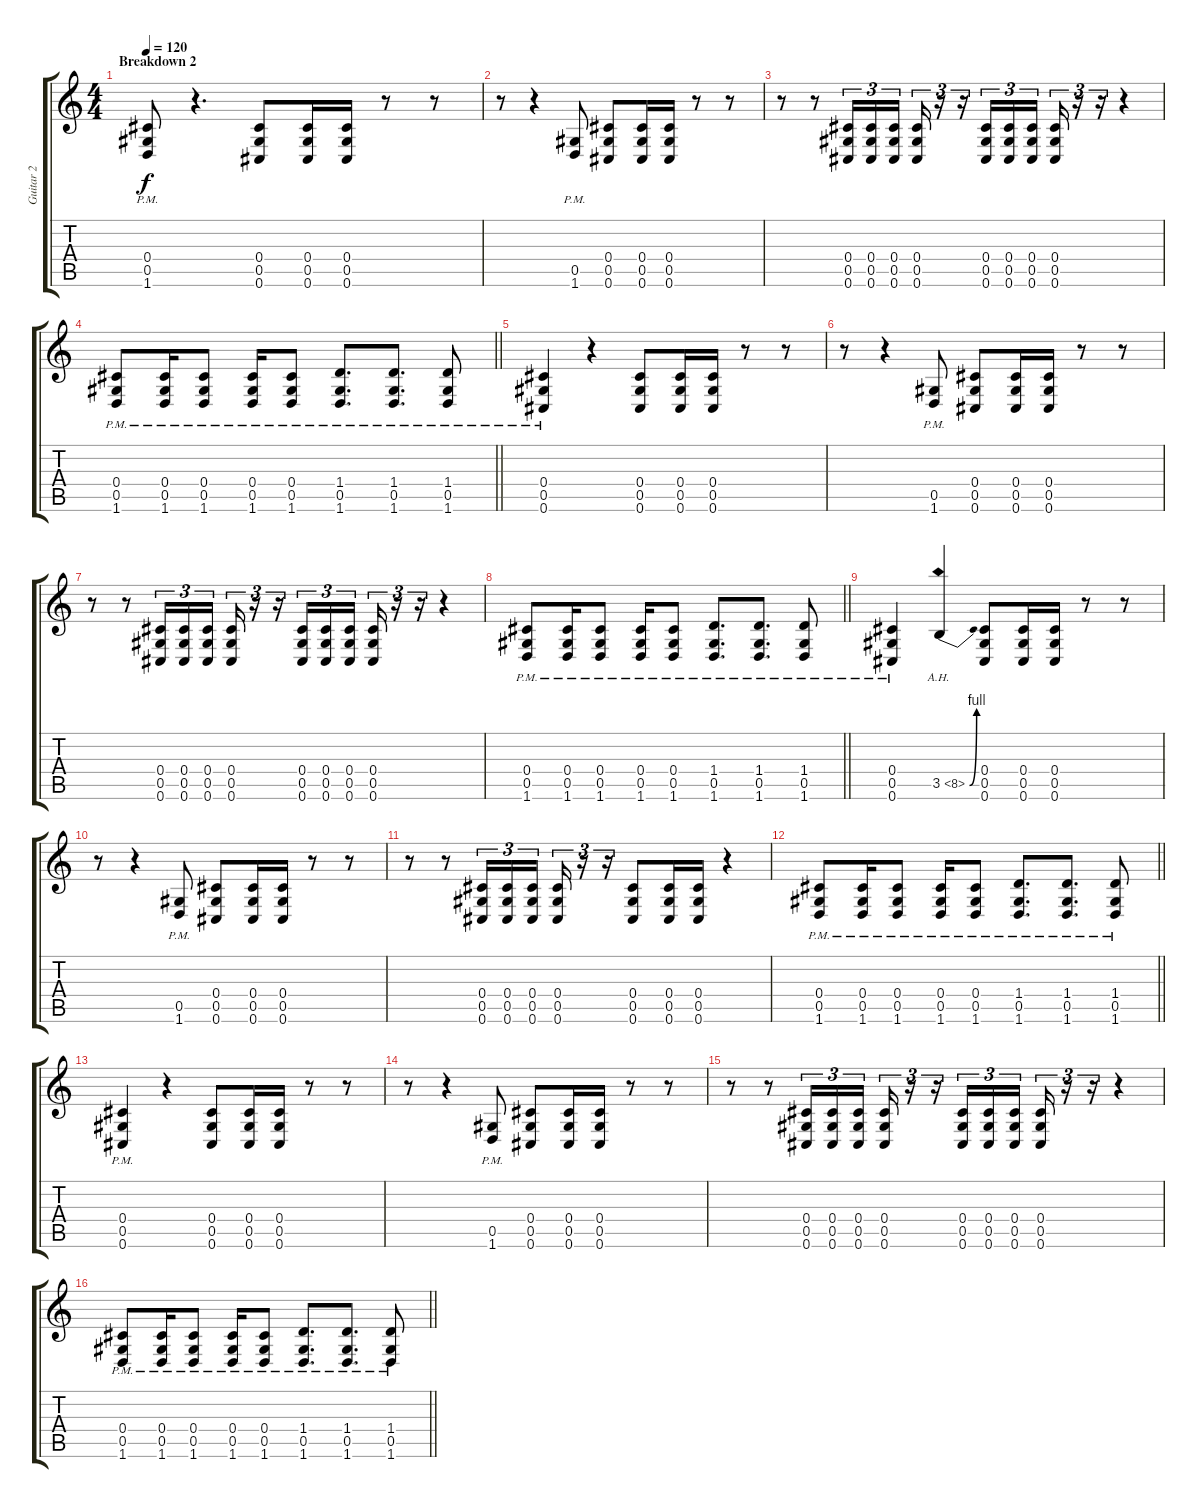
\track ("Guitar 2" "Guitar 2") {instrument distortionguitar}
\staff {score tabs}
\tuning (Eb4 Bb3 Gb3 Db3 Ab2 Db2) {hide}
\ts (4 4)
\section ("" "Breakdown 2")
\tempo 120
\clef g2
\ks c
(0.4{pm} 0.5 1.6{pm}).8{dy f} r.4{d} (0.4 0.5 0.6).8 (0.4 0.5 0.6).16 (0.4 0.5 0.6).16 r.8 r.8 |
r.8 r.4 (0.5{pm} 1.6{pm}).8 (0.4 0.5 0.6).8 (0.4 0.5 0.6).16 (0.4 0.5 0.6).16 r.8 r.8 |
r.8 r.8 (0.4 0.5 0.6).16{tu (3 2)} (0.4 0.5 0.6).16{tu (3 2)} (0.4 0.5 0.6).16{tu (3 2) beam splitsecondary} (0.4 0.5 0.6).16{tu (3 2)} r.16{tu (3 2)} r.16{tu (3 2)} (0.4 0.5 0.6).16{tu (3 2)} (0.4 0.5 0.6).16{tu (3 2)} (0.4 0.5 0.6).16{tu (3 2) beam splitsecondary} (0.4 0.5 0.6).16{tu (3 2)} r.16{tu (3 2)} r.16{tu (3 2)} r.4 |
\barLineRight lightlight
(0.4{pm} 0.5{pm} 1.6{pm}).8 (0.4{pm} 0.5{pm} 1.6{pm}).16 (0.4{pm} 0.5{pm} 1.6{pm}).8 (0.4{pm} 0.5{pm} 1.6{pm}).16 (0.4{pm} 0.5{pm} 1.6{pm}).8 (1.4{pm} 0.5{pm} 1.6{pm}).8{d} (1.4{pm} 0.5{pm} 1.6{pm}).8{d} (1.4{pm} 0.5{pm} 1.6{pm}).8 |
\section ("" "")
(0.4{pm} 0.5{pm} 0.6{pm}).4 r.4 (0.4 0.5 0.6).8 (0.4 0.5 0.6).16 (0.4 0.5 0.6).16 r.8 r.8 |
r.8 r.4 (0.5{pm} 1.6{pm}).8 (0.4 0.5 0.6).8 (0.4 0.5 0.6).16 (0.4 0.5 0.6).16 r.8 r.8 |
r.8 r.8 (0.4 0.5 0.6).16{tu (3 2)} (0.4 0.5 0.6).16{tu (3 2)} (0.4 0.5 0.6).16{tu (3 2) beam splitsecondary} (0.4 0.5 0.6).16{tu (3 2)} r.16{tu (3 2)} r.16{tu (3 2)} (0.4 0.5 0.6).16{tu (3 2)} (0.4 0.5 0.6).16{tu (3 2)} (0.4 0.5 0.6).16{tu (3 2) beam splitsecondary} (0.4 0.5 0.6).16{tu (3 2)} r.16{tu (3 2)} r.16{tu (3 2)} r.4 |
\barLineRight lightlight
(0.4{pm} 0.5{pm} 1.6{pm}).8 (0.4{pm} 0.5{pm} 1.6{pm}).16 (0.4{pm} 0.5{pm} 1.6{pm}).8 (0.4{pm} 0.5{pm} 1.6{pm}).16 (0.4{pm} 0.5{pm} 1.6{pm}).8 (1.4{pm} 0.5{pm} 1.6{pm}).8{d} (1.4{pm} 0.5{pm} 1.6{pm}).8{d} (1.4{pm} 0.5{pm} 1.6{pm}).8 |
\section ("" "")
(0.4{pm} 0.5{pm} 0.6{pm}).4 3.5{be (bend 0 0 60 4) ah 5}.4 (0.4 0.5 0.6).8 (0.4 0.5 0.6).16 (0.4 0.5 0.6).16 r.8 r.8 |
r.8 r.4 (0.5{pm} 1.6{pm}).8 (0.4 0.5 0.6).8 (0.4 0.5 0.6).16 (0.4 0.5 0.6).16 r.8 r.8 |
r.8 r.8 (0.4 0.5 0.6).16{tu (3 2)} (0.4 0.5 0.6).16{tu (3 2)} (0.4 0.5 0.6).16{tu (3 2) beam splitsecondary} (0.4 0.5 0.6).16{tu (3 2)} r.16{tu (3 2)} r.16{tu (3 2)} (0.4 0.5 0.6).8 (0.4 0.5 0.6).16 (0.4 0.5 0.6).16 r.4 |
\barLineRight lightlight
(0.4{pm} 0.5{pm} 1.6{pm}).8 (0.4{pm} 0.5{pm} 1.6{pm}).16 (0.4{pm} 0.5{pm} 1.6{pm}).8 (0.4{pm} 0.5{pm} 1.6{pm}).16 (0.4{pm} 0.5{pm} 1.6{pm}).8 (1.4{pm} 0.5{pm} 1.6{pm}).8{d} (1.4{pm} 0.5{pm} 1.6{pm}).8{d} (1.4{pm} 0.5{pm} 1.6{pm}).8 |
\section ("" "")
(0.4{pm} 0.5{pm} 0.6{pm}).4 r.4 (0.4 0.5 0.6).8 (0.4 0.5 0.6).16 (0.4 0.5 0.6).16 r.8 r.8 |
r.8 r.4 (0.5{pm} 1.6{pm}).8 (0.4 0.5 0.6).8 (0.4 0.5 0.6).16 (0.4 0.5 0.6).16 r.8 r.8 |
r.8 r.8 (0.4 0.5 0.6).16{tu (3 2)} (0.4 0.5 0.6).16{tu (3 2)} (0.4 0.5 0.6).16{tu (3 2) beam splitsecondary} (0.4 0.5 0.6).16{tu (3 2)} r.16{tu (3 2)} r.16{tu (3 2)} (0.4 0.5 0.6).16{tu (3 2)} (0.4 0.5 0.6).16{tu (3 2)} (0.4 0.5 0.6).16{tu (3 2) beam splitsecondary} (0.4 0.5 0.6).16{tu (3 2)} r.16{tu (3 2)} r.16{tu (3 2)} r.4 |
\barLineRight lightlight
(0.4{pm} 0.5{pm} 1.6{pm}).8 (0.4{pm} 0.5{pm} 1.6{pm}).16 (0.4{pm} 0.5{pm} 1.6{pm}).8 (0.4{pm} 0.5{pm} 1.6{pm}).16 (0.4{pm} 0.5{pm} 1.6{pm}).8 (1.4{pm} 0.5{pm} 1.6{pm}).8{d} (1.4{pm} 0.5{pm} 1.6{pm}).8{d} (1.4{pm} 0.5{pm} 1.6{pm}).8
